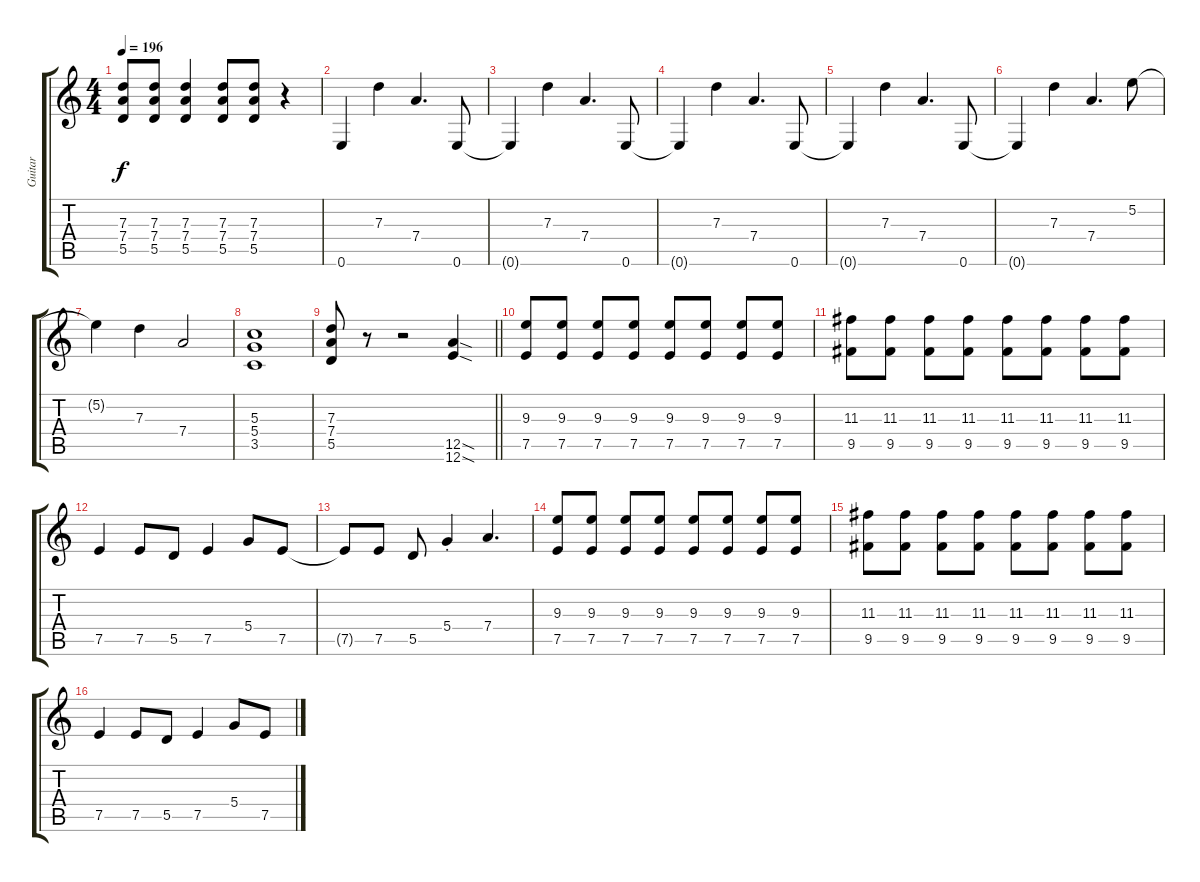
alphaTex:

\track ("Guitar" "Guitar") {instrument distortionguitar}
\staff {score tabs}
\tuning (E4 B3 G3 D3 A2 E2) {hide}
\ts (4 4)
\tempo 196
\clef g2
\ks c
(7.3 7.4 5.5).8{dy f instrument distortionguitar} (7.3 7.4 5.5).8 (7.3 7.4 5.5).4 (7.3 7.4 5.5).8 (7.3 7.4 5.5).8 r.4 |
0.6.4 7.3.4 7.4.4{d} 0.6.8 |
0.6{t}.4 7.3.4 7.4.4{d} 0.6.8 |
0.6{t}.4 7.3.4 7.4.4{d} 0.6.8 |
0.6{t}.4 7.3.4 7.4.4{d} 0.6.8 |
0.6{t}.4 7.3.4 7.4.4{d} 5.2.8 |
5.2{t}.4 7.3.4 7.4.2 |
(5.3 5.4 3.5).1 |
\barLineRight lightlight
(7.3 7.4 5.5).8 r.8 r.2 (12.5{sod} 12.6{sod}).4 |
(9.3 7.5).8 (9.3 7.5).8 (9.3 7.5).8 (9.3 7.5).8 (9.3 7.5).8 (9.3 7.5).8 (9.3 7.5).8 (9.3 7.5).8 |
(11.3 9.5).8 (11.3 9.5).8 (11.3 9.5).8 (11.3 9.5).8 (11.3 9.5).8 (11.3 9.5).8 (11.3 9.5).8 (11.3 9.5).8 |
7.5.4 7.5.8 5.5.8 7.5.4 5.4.8 7.5.8 |
7.5{t}.8 7.5.8 5.5.8 5.4{st}.4 7.4.4{d} |
(9.3 7.5).8 (9.3 7.5).8 (9.3 7.5).8 (9.3 7.5).8 (9.3 7.5).8 (9.3 7.5).8 (9.3 7.5).8 (9.3 7.5).8 |
(11.3 9.5).8 (11.3 9.5).8 (11.3 9.5).8 (11.3 9.5).8 (11.3 9.5).8 (11.3 9.5).8 (11.3 9.5).8 (11.3 9.5).8 |
7.5.4 7.5.8 5.5.8 7.5.4 5.4.8 7.5.8
